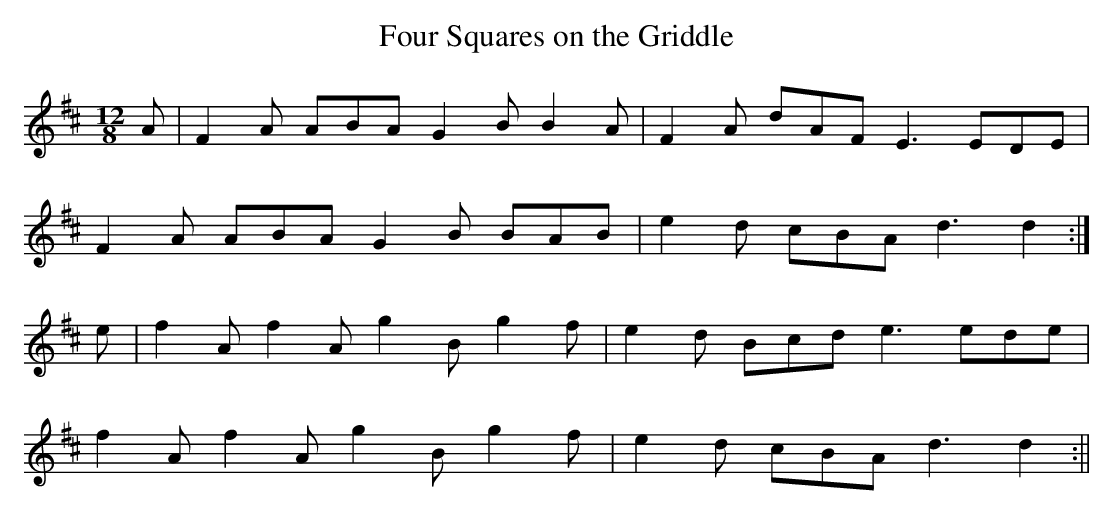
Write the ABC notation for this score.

X:1
T:Four Squares on the Griddle
M:12/8
L:1/8
K:D
A | F2A ABA G2B B2A | F2A dAF E3 EDE |
F2A ABA G2B BAB | e2d cBA d3 d2 :|
e | f2A f2A g2B g2f | e2d Bcd e3 ede |
f2A f2A g2B g2f | e2d cBA d3 d2 :||
